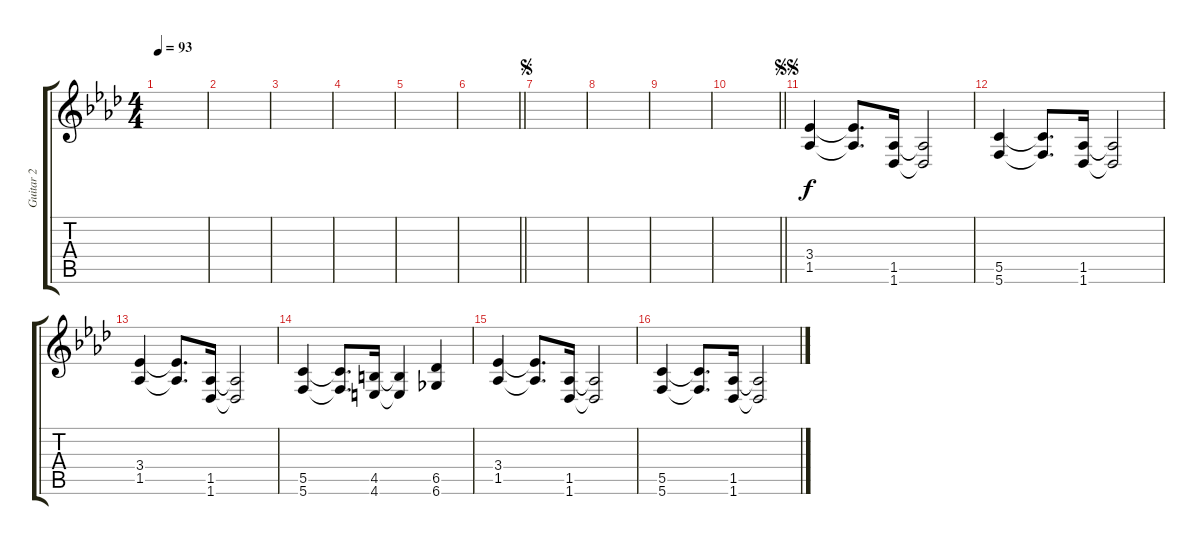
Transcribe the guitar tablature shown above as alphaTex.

\track ("Guitar 2" "Guitar 2") {instrument distortionguitar}
\staff {score tabs}
\tuning (E4 C4 G3 C3 G2 C2) {hide}
\ts (4 4)
\tempo 93
\clef g2
\ks ab
|
|
|
|
|
\barLineRight lightlight
|
\jump segno
|
|
|
\barLineRight lightlight
|
\jump segnosegno
(3.4 1.5).4 (3.4{t} 1.5{t}).8{d} (1.5 1.6).16 (1.5{t} 1.6{t}).2 |
(5.5 5.6).4 (5.5{t} 5.6{t}).8{d} (1.5 1.6).16 (1.5{t} 1.6{t}).2 |
(3.4 1.5).4 (3.4{t} 1.5{t}).8{d} (1.5 1.6).16 (1.5{t} 1.6{t}).2 |
(5.5 5.6).4 (5.5{t} 5.6{t}).8{d} (4.5 4.6).16 (4.5{t} 4.6{t}).4 (6.5 6.6).4 |
(3.4 1.5).4 (3.4{t} 1.5{t}).8{d} (1.5 1.6).16 (1.5{t} 1.6{t}).2 |
(5.5 5.6).4 (5.5{t} 5.6{t}).8{d} (1.5 1.6).16 (1.5{t} 1.6{t}).2
